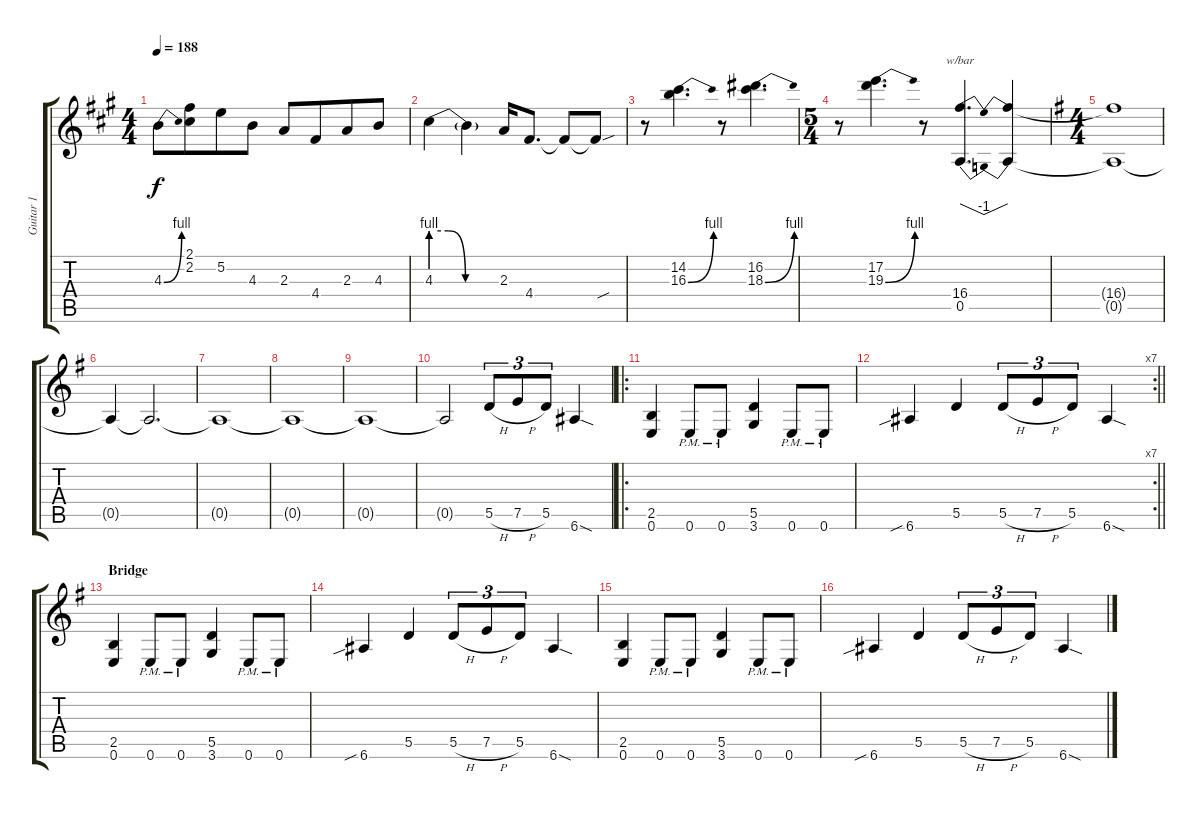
\track ("Guitar 1" "Guitar 1") {instrument overdrivenguitar}
\staff {score tabs}
\tuning (E4 B3 G3 D3 A2 E2) {hide}
\ts (4 4)
\tempo 188
\clef g2
\ks a
4.3{be (bend 0 0 60 4)}.8{dy f} (2.1 2.2).8{beam merge} 5.2.8 4.3.8 2.3.8 4.4.8{beam merge} 2.3.8 4.3.8 |
4.3{be (custom 0 4 15 4 30 0 60 0)}.4 4.3{t}.4 2.3.16 4.4.8{d} 4.4{t}.8 4.4{sou t}.8 |
r.8 (14.2 16.3{be (bend 0 0 60 4)}).4{d} r.8 (16.2 18.3{be (bend 0 0 60 4)}).4{d} |
\ts (5 4)
r.8 (17.2 19.3{be (bend 0 0 60 4)}).4{d} r.8 (16.4 0.5).4{d tbe (dip default 0 0 20 -4 24 -4 60 0)} (16.4{t} 0.5{t}).4 |
\ts (4 4)
\ks g
(16.4{t} 0.5{t}).1 |
0.5{t}.4 0.5{t}.2{d} |
0.5{t}.1 |
0.5{t}.1 |
0.5{t}.1 |
0.5{t}.2 5.5{h}.8{tu (3 2)} 7.5{h}.8{tu (3 2)} 5.5.8{tu (3 2)} 6.6{sod}.4 |
\ro
(2.5 0.6).4 0.6{pm}.8 0.6{pm}.8 (5.5 3.6).4 0.6{pm}.8 0.6{pm}.8 |
\rc 7
\barLineRight lightlight
6.6{sib}.4 5.5.4 5.5{h}.8{tu (3 2)} 7.5{h}.8{tu (3 2)} 5.5.8{tu (3 2)} 6.6{sod}.4 |
\section ("" "Bridge")
(2.5 0.6).4 0.6{pm}.8 0.6{pm}.8 (5.5 3.6).4 0.6{pm}.8 0.6{pm}.8 |
6.6{sib}.4 5.5.4 5.5{h}.8{tu (3 2)} 7.5{h}.8{tu (3 2)} 5.5.8{tu (3 2)} 6.6{sod}.4 |
(2.5 0.6).4 0.6{pm}.8 0.6{pm}.8 (5.5 3.6).4 0.6{pm}.8 0.6{pm}.8 |
6.6{sib}.4 5.5.4 5.5{h}.8{tu (3 2)} 7.5{h}.8{tu (3 2)} 5.5.8{tu (3 2)} 6.6{sod}.4
